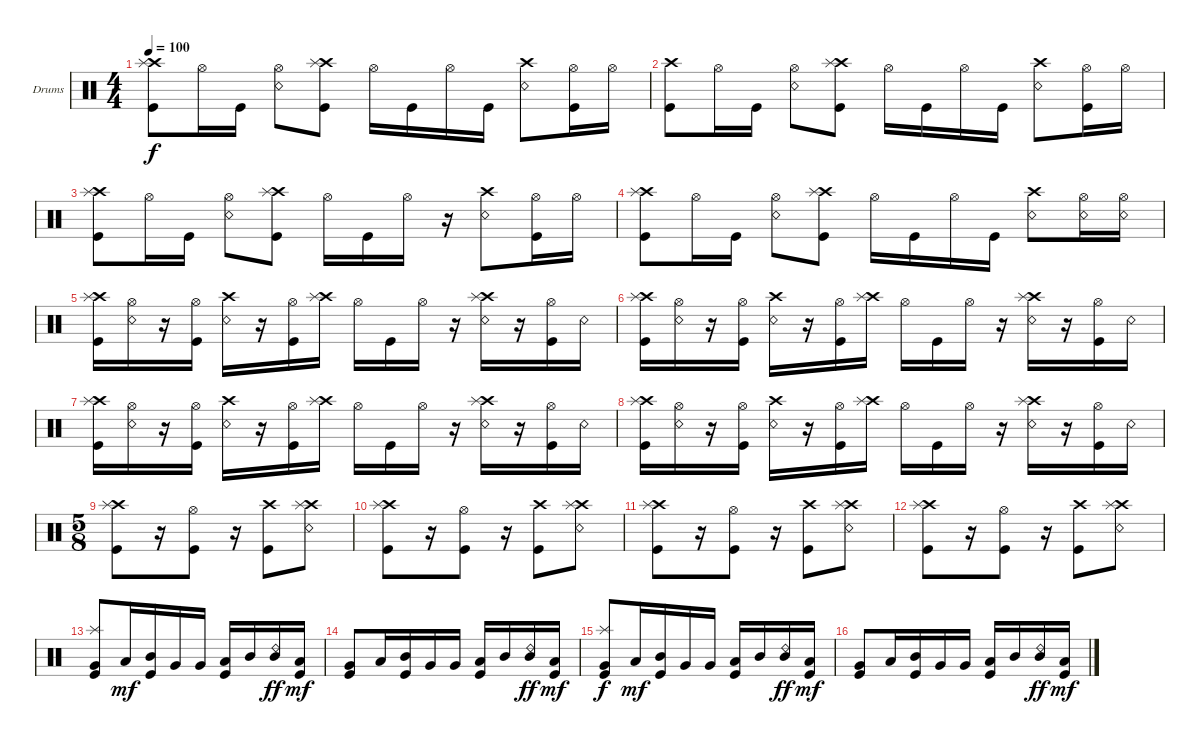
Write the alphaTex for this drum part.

\bracketExtendMode groupsimilarinstruments
\firstSystemTrackNameOrientation horizontal
\otherSystemsTrackNameOrientation horizontal
\track ("Drumkit" "Drums") {instrument percussion}
\staff {score}
\articulation defaults
\ts (4 4)
\tempo 100
\clef neutral
\ks c
("Kick (hit)" "Crash high (hit)" "Splash (hit)").8{dy f} "Hi-Hat (open)".16 "Kick (hit)".16 ("Hi-Hat (open)" "Snare (rim shot)").8 ("Kick (hit)" "Crash high (hit)" "Splash (hit)").8 "Hi-Hat (open)".16 "Kick (hit)".16 "Hi-Hat (open)".16 "Kick (hit)".16 ("Crash high (hit)" "Snare (rim shot)").8 ("Hi-Hat (open)" "Kick (hit)").16 "Hi-Hat (open)".16 |
("Kick (hit)" "Crash high (hit)").8 "Hi-Hat (open)".16 "Kick (hit)".16 ("Hi-Hat (open)" "Snare (rim shot)").8 ("Kick (hit)" "Crash high (hit)" "Splash (hit)").8 "Hi-Hat (open)".16 "Kick (hit)".16 "Hi-Hat (open)".16 "Kick (hit)".16 ("Crash high (hit)" "Snare (rim shot)").8 ("Hi-Hat (open)" "Kick (hit)").16 "Hi-Hat (open)".16 |
("Kick (hit)" "Crash high (hit)" "Splash (hit)").8 "Hi-Hat (open)".16 "Kick (hit)".16 ("Hi-Hat (open)" "Snare (rim shot)").8 ("Kick (hit)" "Crash high (hit)" "Splash (hit)").8 "Hi-Hat (open)".16 "Kick (hit)".16 "Hi-Hat (open)".16 r.16 ("Crash high (hit)" "Snare (rim shot)").8 ("Hi-Hat (open)" "Kick (hit)").16 "Hi-Hat (open)".16 |
("Kick (hit)" "Crash high (hit)" "Splash (hit)").8 "Hi-Hat (open)".16 "Kick (hit)".16 ("Hi-Hat (open)" "Snare (rim shot)").8 ("Kick (hit)" "Crash high (hit)" "Splash (hit)").8 "Hi-Hat (open)".16 "Kick (hit)".16 "Hi-Hat (open)".16 "Kick (hit)".16 ("Crash high (hit)" "Snare (rim shot)").8 ("Hi-Hat (open)" "Snare (rim shot)").16 ("Hi-Hat (open)" "Snare (rim shot)").16 |
("Kick (hit)" "Crash high (hit)" "Splash (hit)").16 ("Snare (rim shot)" "Hi-Hat (open)").16 r.16 ("Kick (hit)" "Hi-Hat (open)").16 ("Snare (rim shot)" "Crash high (hit)").16 r.16 ("Kick (hit)" "Hi-Hat (open)").16 ("Crash high (hit)" "Splash (hit)").16 "Hi-Hat (open)".16 "Kick (hit)".16 "Hi-Hat (open)".16 r.16 ("Crash high (hit)" "Splash (hit)" "Snare (rim shot)").16 r.16 ("Hi-Hat (open)" "Kick (hit)").16 "Snare (rim shot)".16 |
("Kick (hit)" "Crash high (hit)" "Splash (hit)").16 ("Snare (rim shot)" "Hi-Hat (open)").16 r.16 ("Kick (hit)" "Hi-Hat (open)").16 ("Snare (rim shot)" "Crash high (hit)").16 r.16 ("Kick (hit)" "Hi-Hat (open)").16 ("Crash high (hit)" "Splash (hit)").16 "Hi-Hat (open)".16 "Kick (hit)".16 "Hi-Hat (open)".16 r.16 ("Crash high (hit)" "Splash (hit)" "Snare (rim shot)").16 r.16 ("Hi-Hat (open)" "Kick (hit)").16 "Snare (rim shot)".16 |
("Kick (hit)" "Crash high (hit)" "Splash (hit)").16 ("Snare (rim shot)" "Hi-Hat (open)").16 r.16 ("Kick (hit)" "Hi-Hat (open)").16 ("Snare (rim shot)" "Crash high (hit)").16 r.16 ("Kick (hit)" "Hi-Hat (open)").16 ("Crash high (hit)" "Splash (hit)").16 "Hi-Hat (open)".16 "Kick (hit)".16 "Hi-Hat (open)".16 r.16 ("Crash high (hit)" "Splash (hit)" "Snare (rim shot)").16 r.16 ("Hi-Hat (open)" "Kick (hit)").16 "Snare (rim shot)".16 |
("Kick (hit)" "Crash high (hit)" "Splash (hit)").16 ("Snare (rim shot)" "Hi-Hat (open)").16 r.16 ("Kick (hit)" "Hi-Hat (open)").16 ("Snare (rim shot)" "Crash high (hit)").16 r.16 ("Kick (hit)" "Hi-Hat (open)").16 ("Crash high (hit)" "Splash (hit)").16 "Hi-Hat (open)".16 "Kick (hit)".16 "Hi-Hat (open)".16 r.16 ("Crash high (hit)" "Splash (hit)" "Snare (rim shot)").16 r.16 ("Hi-Hat (open)" "Kick (hit)").16 "Snare (rim shot)".16 |
\ts (5 8)
\beaming (8 3 2)
("Kick (hit)" "Crash high (hit)" "Splash (hit)").8 r.16 ("Kick (hit)" "Hi-Hat (open)").8 r.16 ("Kick (hit)" "Crash high (hit)").8 ("Crash high (hit)" "Splash (hit)" "Snare (rim shot)").8 |
("Kick (hit)" "Crash high (hit)" "Splash (hit)").8 r.16 ("Kick (hit)" "Hi-Hat (open)").8 r.16 ("Kick (hit)" "Crash high (hit)").8 ("Crash high (hit)" "Splash (hit)" "Snare (rim shot)").8 |
("Kick (hit)" "Crash high (hit)" "Splash (hit)").8 r.16 ("Kick (hit)" "Hi-Hat (open)").8 r.16 ("Kick (hit)" "Crash high (hit)").8 ("Crash high (hit)" "Splash (hit)" "Snare (rim shot)").8 |
("Kick (hit)" "Crash high (hit)" "Splash (hit)").8 r.16 ("Kick (hit)" "Hi-Hat (open)").8 r.16 ("Kick (hit)" "Crash high (hit)").8 ("Crash high (hit)" "Splash (hit)" "Snare (rim shot)").8 |
("Splash (hit)" "Very Low Tom (hit)" "Kick (hit)").8 "Low Tom (hit)".16{dy mf} ("Mid Tom (hit)" "Kick (hit)").16 "Very Low Tom (hit)".16 "Very Low Tom (hit)".16 ("Low Tom (hit)" "Kick (hit)").16 "Mid Tom (hit)".16 ("Ride (bell) 2" "Mid Tom (hit)").16{dy ff} ("Low Tom (hit)" "Kick (hit)").16{dy mf} |
("Very Low Tom (hit)" "Kick (hit)").8 "Low Tom (hit)".16 ("Mid Tom (hit)" "Kick (hit)").16 "Very Low Tom (hit)".16 "Very Low Tom (hit)".16 ("Low Tom (hit)" "Kick (hit)").16 "Mid Tom (hit)".16 ("Ride (bell) 2" "Mid Tom (hit)").16{dy ff} ("Low Tom (hit)" "Kick (hit)").16{dy mf} |
("Splash (hit)" "Very Low Tom (hit)" "Kick (hit)").8{dy f} "Low Tom (hit)".16{dy mf} ("Mid Tom (hit)" "Kick (hit)").16 "Very Low Tom (hit)".16 "Very Low Tom (hit)".16 ("Low Tom (hit)" "Kick (hit)").16 "Mid Tom (hit)".16 ("Ride (bell) 2" "Mid Tom (hit)").16{dy ff} ("Low Tom (hit)" "Kick (hit)").16{dy mf} |
("Very Low Tom (hit)" "Kick (hit)").8 "Low Tom (hit)".16 ("Mid Tom (hit)" "Kick (hit)").16 "Very Low Tom (hit)".16 "Very Low Tom (hit)".16 ("Low Tom (hit)" "Kick (hit)").16 "Mid Tom (hit)".16 ("Ride (bell) 2" "Mid Tom (hit)").16{dy ff} ("Low Tom (hit)" "Kick (hit)").16{dy mf}
